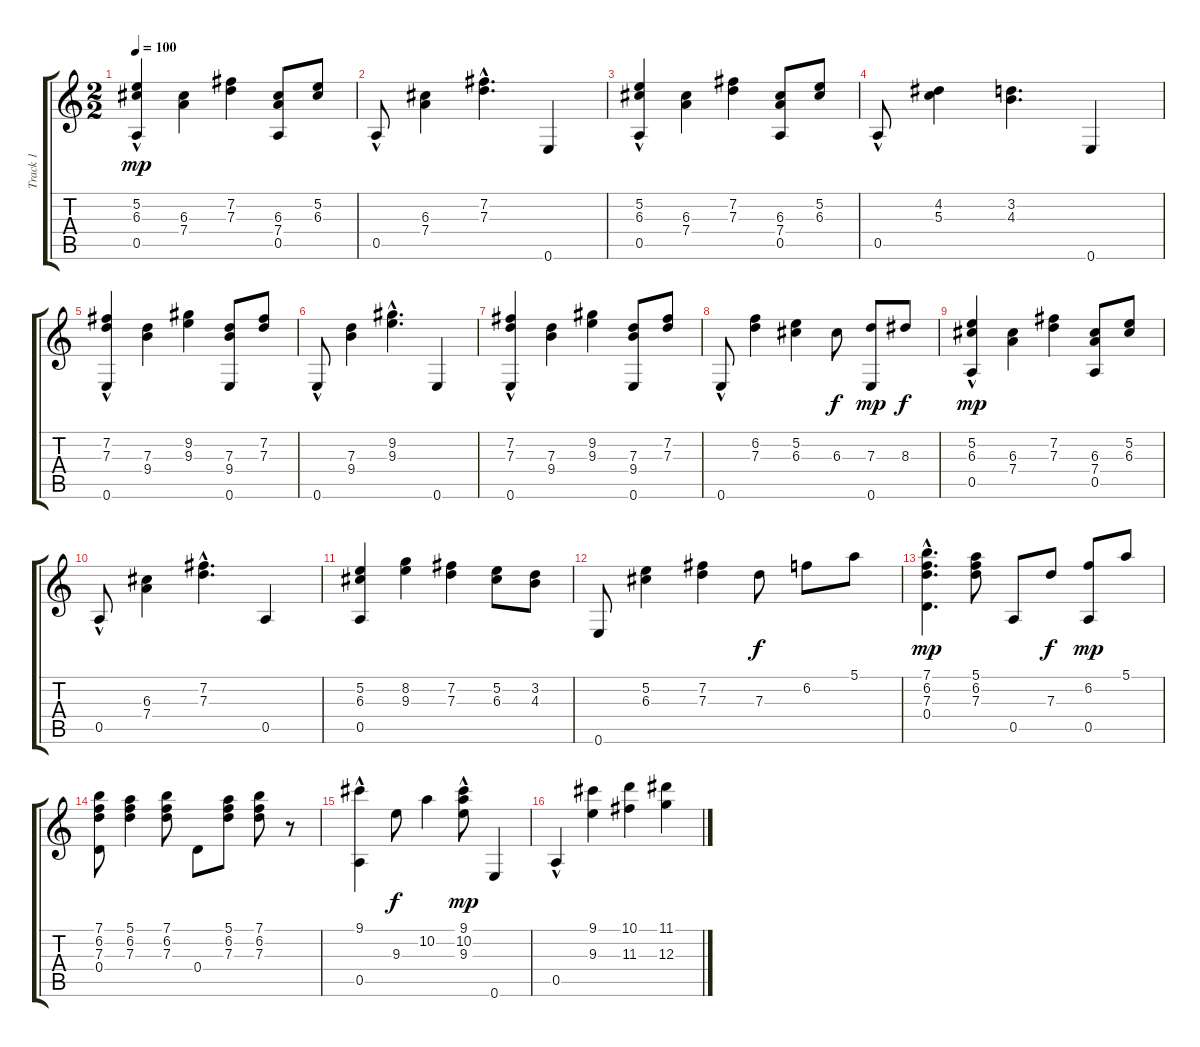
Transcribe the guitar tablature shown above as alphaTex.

\track ("Track 1" "Track 1") {instrument acousticguitarnylon}
\staff {score tabs}
\tuning (E4 B3 G3 D3 A2 E2) {hide}
\ts (2 2)
\tempo 100
\clef g2
\ks c
(5.2 6.3 0.5{hac}).4{dy mp instrument acousticguitarnylon} (6.3 7.4).4 (7.2 7.3).4 (6.3 7.4 0.5).8 (5.2 6.3).8 |
0.5{hac}.8 (6.3 7.4).4 (7.2 7.3{hac}).4{d} 0.6.4 |
(5.2 6.3 0.5{hac}).4 (6.3 7.4).4 (7.2 7.3).4 (6.3 7.4 0.5).8 (5.2 6.3).8 |
0.5{hac}.8 (4.2 5.3).4 (3.2 4.3).4{d} 0.6.4 |
(7.2 7.3 0.6{hac}).4 (7.3 9.4).4 (9.2 9.3).4 (7.3 9.4 0.6).8 (7.2 7.3).8 |
0.6{hac}.8 (7.3 9.4).4 (9.2 9.3{hac}).4{d} 0.6.4 |
(7.2 7.3 0.6{hac}).4 (7.3 9.4).4 (9.2 9.3).4 (7.3 9.4 0.6).8 (7.2 7.3).8 |
0.6{hac}.8 (6.2 7.3).4 (5.2 6.3).4 6.3.8{dy f} (7.3 0.6).8{dy mp} 8.3.8{dy f} |
(5.2 6.3 0.5{hac}).4{dy mp} (6.3 7.4).4 (7.2 7.3).4 (6.3 7.4 0.5).8 (5.2 6.3).8 |
0.5{hac}.8 (6.3 7.4).4 (7.2 7.3{hac}).4{d} 0.5.4 |
(5.2 6.3 0.5).4 (8.2 9.3).4 (7.2 7.3).4 (5.2 6.3).8 (3.2 4.3).8 |
0.6.8 (5.2 6.3).4 (7.2 7.3).4 7.3.8{dy f} 6.2.8 5.1.8 |
(7.1{hac} 6.2{hac} 7.3{hac} 0.4).4{d dy mp} (5.1 6.2 7.3).8 0.5.8 7.3.8{dy f} (6.2 0.5).8{dy mp} 5.1.8 |
(7.1 6.2 7.3 0.4).8 (5.1 6.2 7.3).4 (7.1 6.2 7.3).8 0.4.8 (5.1 6.2 7.3).8 (7.1 6.2 7.3).8 r.8 |
(9.1 0.5{hac}).4 9.3.8{dy f} 10.2.4 (9.1{hac} 10.2{hac} 9.3{hac}).8{dy mp} 0.6.4 |
0.5{hac}.4 (9.1 9.3).4 (10.1 11.3).4 (11.1 12.3).4
